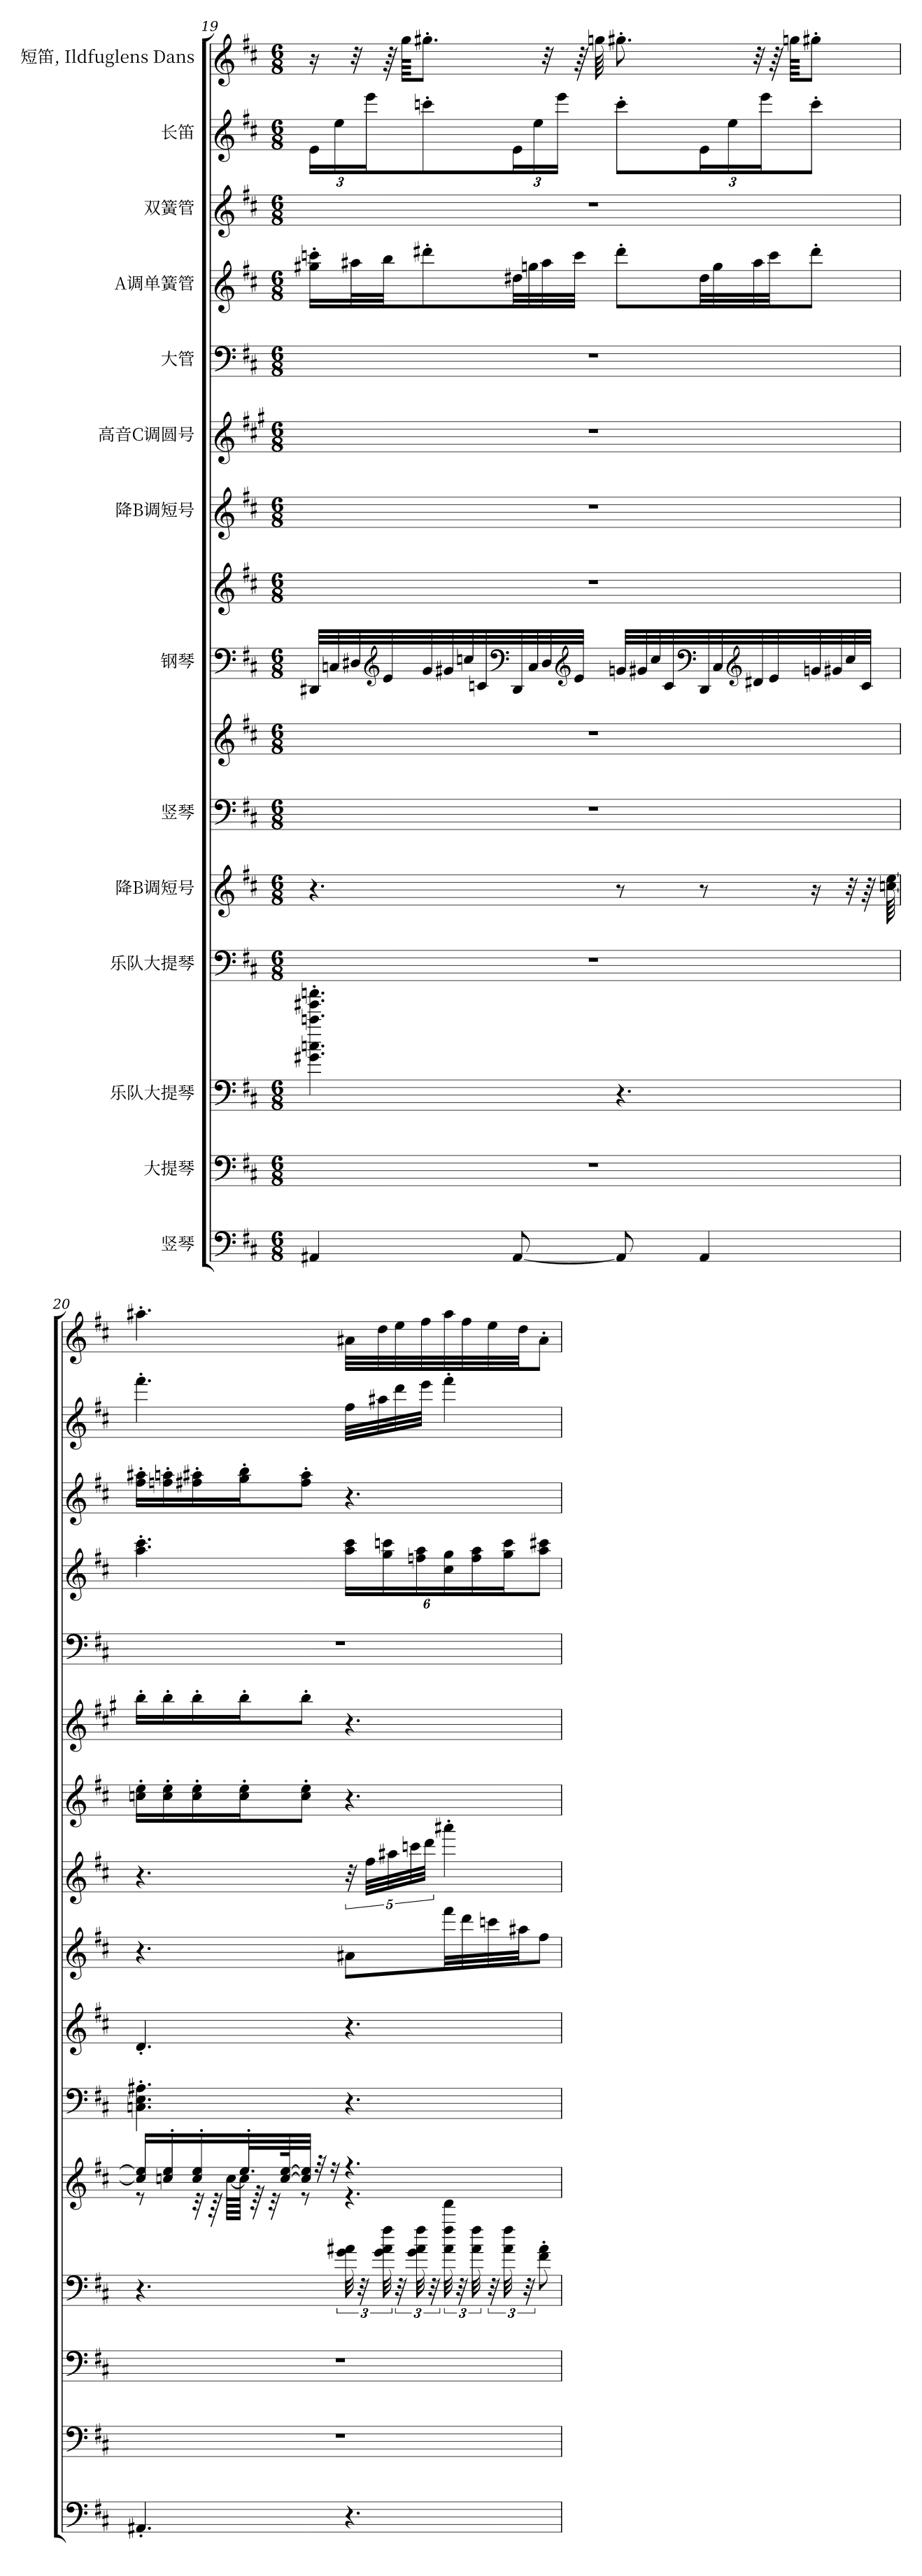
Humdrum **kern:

**kern	**kern	**kern	**kern	**kern	**kern	**kern	**kern	**kern	**kern	**kern	**kern	**kern	**kern	**kern	**kern
*part14	*part13	*part12	*part11	*part10	*part9	*part9	*part8	*part8	*part7	*part6	*part5	*part4	*part3	*part2	*part1
*staff16	*staff15	*staff14	*staff13	*staff12	*staff11	*staff10	*staff9	*staff8	*staff7	*staff6	*staff5	*staff4	*staff3	*staff2	*staff1
*I"竖琴	*I"大提琴	*I"乐队大提琴	*I"乐队大提琴	*I"降B调短号	*I"竖琴	*	*I"钢琴	*	*I"降B调短号	*I"高音C调圆号	*I"大管	*I"A调单簧管	*I"双簧管	*I"长笛	*I"短笛, Ildfuglens Dans
!!LO:PB:g=z
*clefF4	*clefF4	*clefF4	*clefF4	*clefG2	*clefF4	*clefG2	*clefF4	*clefG2	*clefG2	*clefG2	*clefF4	*clefG2	*clefG2	*clefG2	*clefG2
*	*	*	*	*ITrd1c2	*	*	*	*	*ITrd1c2	*ITrd4c7	*	*ITrd2c3	*	*	*ITrd-7c-12
*k[f#c#]	*k[f#c#]	*k[f#c#]	*k[f#c#]	*k[]	*k[f#c#]	*k[f#c#]	*k[f#c#]	*k[f#c#]	*k[]	*k[f#c#]	*k[f#c#]	*k[f#c#g#d#a#]	*k[f#c#]	*k[f#c#]	*k[f#c#]
*M6/8	*M6/8	*M6/8	*M6/8	*M6/8	*M6/8	*M6/8	*M6/8	*M6/8	*M6/8	*M6/8	*M6/8	*M6/8	*M6/8	*M6/8	*M6/8
*	*	*	*	*	*	*	*	*	*	*	*	*	*	*Xbrackettup	*
=19	=19	=19	=19	=19	=19	=19	=19	=19	=19	=19	=19	=19	=19	=19	=19
4AA#X/	2.r	4.g#X\' 4.ccn\' 4.cccn\' 4.ggg#X\' 4.ccccn\'	2.r	4.r	2.r	2.r	32DD#X/LLL	2.r	2.r	2.r	2.r	16ee#X\' 16aan\'LL	2.r	24e\LL	16r
.	.	.	.	.	.	.	32Cn/	.	.	.	.	.	.	.	.
.	.	.	.	.	.	.	.	.	.	.	.	.	.	24ee\	.
.	.	.	.	.	.	.	32D#X/	.	.	.	.	32ff##X\L	.	.	32r
.	.	.	.	.	.	.	.	.	.	.	.	.	.	24eee\J	.
*	*	*	*	*	*	*	*clefG2	*	*	*	*	*	*	*	*
.	.	.	.	.	.	.	32e/	.	.	.	.	32gg#\JJ	.	.	64r
.	.	.	.	.	.	.	.	.	.	.	.	.	.	.	64ggg\KKKL
.	.	.	.	.	.	.	32g/	.	.	.	.	8bb#X'\	.	8cccn'\	8.ggg#X'\J
.	.	.	.	.	.	.	32g#X/	.	.	.	.	.	.	.	.
.	.	.	.	.	.	.	32ccn/	.	.	.	.	.	.	.	.
.	.	.	.	.	.	.	32cn/	.	.	.	.	.	.	.	.
*	*	*	*	*	*	*	*clefF4	*	*	*	*	*	*	*	*
[8AA#/	.	.	.	.	.	.	32DD#/	.	.	.	.	32b#X\LL	.	24e\L	.
.	.	.	.	.	.	.	32C/	.	.	.	.	32een\	.	.	.
.	.	.	.	.	.	.	.	.	.	.	.	.	.	24ee\	.
.	.	.	.	.	.	.	32D#/	.	.	.	.	32ff##\	.	.	32r
.	.	.	.	.	.	.	.	.	.	.	.	.	.	24eee\JJ	.
*	*	*	*	*	*	*	*clefG2	*	*	*	*	*	*	*	*
.	.	.	.	.	.	.	32e/JJJ	.	.	.	.	32aa\JJJ	.	.	64r
.	.	.	.	.	.	.	.	.	.	.	.	.	.	.	64gggn\
8AA#/]	.	4.r	.	8r	.	.	32gn/LLL	.	.	.	.	8bb#'\L	.	8ccc'\L	8.ggg#X'\
.	.	.	.	.	.	.	32g#X/	.	.	.	.	.	.	.	.
.	.	.	.	.	.	.	32cc/	.	.	.	.	.	.	.	.
.	.	.	.	.	.	.	32c/	.	.	.	.	.	.	.	.
*	*	*	*	*	*	*	*clefF4	*	*	*	*	*	*	*	*
4AA#/	.	.	.	8r	.	.	32DD#/	.	.	.	.	32b#\LL	.	24e\L	.
.	.	.	.	.	.	.	32C/	.	.	.	.	32ee\	.	.	.
.	.	.	.	.	.	.	.	.	.	.	.	.	.	24ee\	.
*	*	*	*	*	*	*	*clefG2	*	*	*	*	*	*	*	*
.	.	.	.	.	.	.	32d#X/	.	.	.	.	32ff##\	.	.	32r
.	.	.	.	.	.	.	.	.	.	.	.	.	.	24eee\J	.
.	.	.	.	.	.	.	32e/	.	.	.	.	32aa\JJ	.	.	64r
.	.	.	.	.	.	.	.	.	.	.	.	.	.	.	64gggn\KKKL
.	.	.	.	16r	.	.	32gn/	.	.	.	.	8bb#'\J	.	8ccc'\J	8ggg#X'\J
.	.	.	.	.	.	.	32g#X/	.	.	.	.	.	.	.	.
.	.	.	.	32r	.	.	32cc/	.	.	.	.	.	.	.	.
.	.	.	.	64r	.	.	32c/JJJ	.	.	.	.	.	.	.	.
.	.	.	.	[64b-X\ [64dd\	.	.	.	.	.	.	.	.	.	.	.
!!LO:PB:g=z
=20	=20	=20	=20	=20	=20	=20	=20	=20	=20	=20	=20	=20	=20	=20	=20
*	*	*	*	*^	*	*	*	*	*	*	*	*	*	*	*
4.AA#X'/	2.r	2.r	4.r	16b-/] 16dd/]LL	8r	4.Cn\' 4.E\' 4.A#X\'	4.d'/	4.r	4.r	16b-X\' 16dd\'LL	16ee'\LL	2.r	4.ff#\' 4.aa#\'	16ff#\' 16aa#X\'LL	4.fff#'\	4.aaa#X'\
.	.	.	.	16b-X/' 16dd/'	.	.	.	.	.	16b-\' 16dd\'	16ee'\	.	.	16ffn\' 16aan\'	.	.
.	.	.	.	16b-/' 16dd/'	32r	.	.	.	.	16b-\' 16dd\'	16ee'\	.	.	16ff#X\' 16aa#X\'	.	.
.	.	.	.	.	64r	.	.	.	.	.	.	.	.	.	.	.
.	.	.	.	.	[64b-\LLLL	.	.	.	.	.	.	.	.	.	.	.
.	.	.	.	32.dd'/L	64b-\JJJJ]	.	.	.	.	16b-\' 16dd\'J	16ee'\J	.	.	16gg\' 16bb\'J	.	.
.	.	.	.	.	64r	.	.	.	.	.	.	.	.	.	.	.
.	.	.	.	.	32r	.	.	.	.	.	.	.	.	.	.	.
.	.	.	.	[64b-/ [64dd/K	.	.	.	.	.	.	.	.	.	.	.	.
.	.	.	.	32b-/] 32dd/]JJJ	8r	.	.	.	.	8b-\' 8dd\'J	8ee'\J	.	.	8ff#\' 8aa#\'J	.	.
.	.	.	.	32r	.	.	.	.	.	.	.	.	.	.	.	.
.	.	.	.	16r	.	.	.	.	.	.	.	.	.	.	.	.
*	*	*	*	*	*	*	*	*	*	*	*	*	*Xbrackettup	*	*	*
4.r	.	.	48g\ 48a#X\	4.r	4.r	4.r	4.r	8a#X\L	40r	4.r	4.r	.	24ff#\ 24aa#\LL	4.r	32ff#\LLL	32aa#X\LLL
.	.	.	48r	.	.	.	.	.	.	.	.	.	.	.	.	.
.	.	.	.	.	.	.	.	.	40ff#\LLL	.	.	.	.	.	.	.
.	.	.	.	.	.	.	.	.	.	.	.	.	.	.	32aa#X\	32ddd\
.	.	.	48g\ 48a#\ 48ff#\	.	.	.	.	.	.	.	.	.	24ee\ 24aan\	.	.	.
.	.	.	.	.	.	.	.	.	40aa#X\	.	.	.	.	.	.	.
.	.	.	48r	.	.	.	.	.	.	.	.	.	.	.	32ddd\	32eee\
.	.	.	.	.	.	.	.	.	40cccn\	.	.	.	.	.	.	.
.	.	.	48g\ 48a#\ 48ff#\	.	.	.	.	.	.	.	.	.	24ddn\ 24ff#\	.	.	.
.	.	.	.	.	.	.	.	.	.	.	.	.	.	.	32eee\JJJ	32fff#\
.	.	.	.	.	.	.	.	.	40ddd\JJJ	.	.	.	.	.	.	.
.	.	.	48r	.	.	.	.	.	.	.	.	.	.	.	.	.
.	.	.	48a#\ 48ff#\ 48fff#\	.	.	.	.	32fff#\LL	4aaa#X'\	.	.	.	24a#\ 24ee\	.	4fff#'\	32aaa#\
.	.	.	48r	.	.	.	.	.	.	.	.	.	.	.	.	.
.	.	.	.	.	.	.	.	32ddd\	.	.	.	.	.	.	.	32fff#\
.	.	.	48a#\ 48ff#\	.	.	.	.	.	.	.	.	.	24dd\ 24ff#\	.	.	.
.	.	.	48r	.	.	.	.	32cccn\	.	.	.	.	.	.	.	32eee\
.	.	.	48a#\ 48ff#\	.	.	.	.	.	.	.	.	.	24ee\ 24aa\J	.	.	.
.	.	.	.	.	.	.	.	32aa#X\JJ	.	.	.	.	.	.	.	32ddd\JJ
.	.	.	48r	.	.	.	.	.	.	.	.	.	.	.	.	.
.	.	.	8f#\' 8a#\'	.	.	.	.	8ff#\J	.	.	.	.	8ff#\ 8aa#X\J	.	.	8aa#'\J
*	*	*	*	*v	*v	*	*	*	*	*	*	*	*	*	*	*
=	=	=	=	=	=	=	=	=	=	=	=	=	=	=	=
*-	*-	*-	*-	*-	*-	*-	*-	*-	*-	*-	*-	*-	*-	*-	*-
